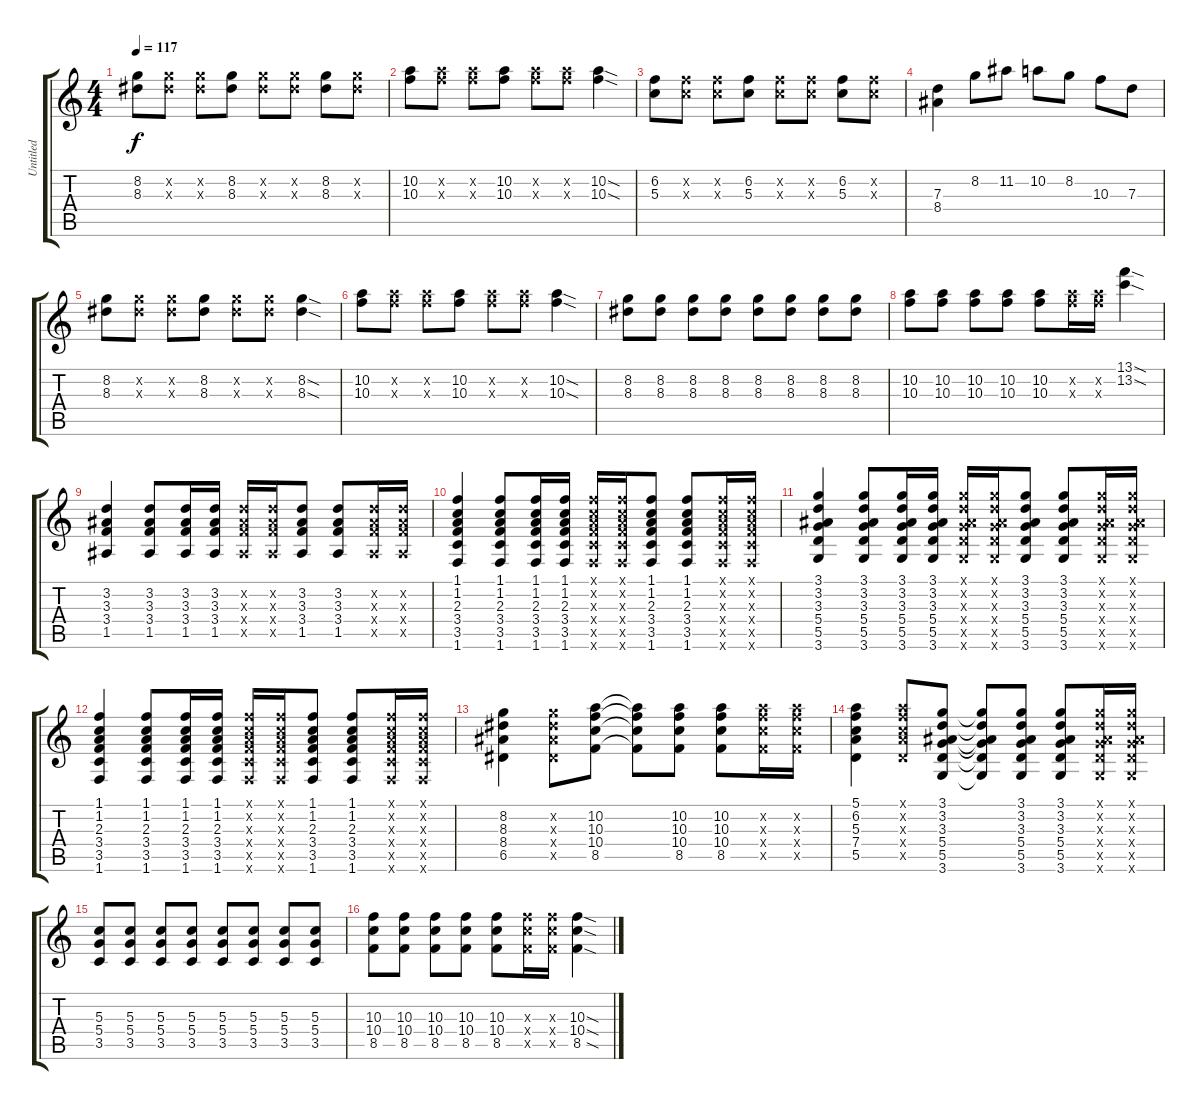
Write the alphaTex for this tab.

\track ("Untitled" "Untitled") {instrument distortionguitar}
\staff {score tabs}
\tuning (E4 B3 G3 D3 A2 E2) {hide}
\ts (4 4)
\tempo 117
\clef g2
\ks c
(8.2 8.3).8{dy f} (8.2{x} 8.3{x}).8 (8.2{x} 8.3{x}).8 (8.2 8.3).8 (8.2{x} 8.3{x}).8 (8.2{x} 8.3{x}).8 (8.2 8.3).8 (8.2{x} 8.3{x}).8 |
(10.2 10.3).8 (10.2{x} 10.3{x}).8 (10.2{x} 10.3{x}).8 (10.2 10.3).8 (10.2{x} 10.3{x}).8 (10.2{x} 10.3{x}).8 (10.2{sod} 10.3{sod}).4 |
(6.2 5.3).8 (6.2{x} 5.3{x}).8 (6.2{x} 5.3{x}).8 (6.2 5.3).8 (6.2{x} 5.3{x}).8 (6.2{x} 5.3{x}).8 (6.2 5.3).8 (6.2{x} 5.3{x}).8 |
(7.3 8.4).4 8.2.8 11.2.8 10.2.8 8.2.8 10.3.8 7.3.8 |
(8.2 8.3).8 (8.2{x} 8.3{x}).8 (8.2{x} 8.3{x}).8 (8.2 8.3).8 (8.2{x} 8.3{x}).8 (8.2{x} 8.3{x}).8 (8.2{sod} 8.3{sod}).4 |
(10.2 10.3).8 (10.2{x} 10.3{x}).8 (10.2{x} 10.3{x}).8 (10.2 10.3).8 (10.2{x} 10.3{x}).8 (10.2{x} 10.3{x}).8 (10.2{sod} 10.3{sod}).4 |
(8.2 8.3).8 (8.2 8.3).8 (8.2 8.3).8 (8.2 8.3).8 (8.2 8.3).8 (8.2 8.3).8 (8.2 8.3).8 (8.2 8.3).8 |
(10.2 10.3).8 (10.2 10.3).8 (10.2 10.3).8 (10.2 10.3).8 (10.2 10.3).8 (10.2{x} 10.3{x}).16 (10.2{x} 10.3{x}).16 (13.1{sod} 13.2{sod}).4 |
(3.2 3.3 3.4 1.5).4 (3.2 3.3 3.4 1.5).8 (3.2 3.3 3.4 1.5).16 (3.2 3.3 3.4 1.5).16 (3.2{x} 3.3{x} 3.4{x} 1.5{x}).16 (3.2{x} 3.3{x} 3.4{x} 1.5{x}).16 (3.2 3.3 3.4 1.5).8 (3.2 3.3 3.4 1.5).8 (3.2{x} 3.3{x} 3.4{x} 1.5{x}).16 (3.2{x} 3.3{x} 3.4{x} 1.5{x}).16 |
(1.1 1.2 2.3 3.4 3.5 1.6).4 (1.1 1.2 2.3 3.4 3.5 1.6).8 (1.1 1.2 2.3 3.4 3.5 1.6).16 (1.1 1.2 2.3 3.4 3.5 1.6).16 (1.1{x} 1.2{x} 2.3{x} 3.4{x} 3.5{x} 1.6{x}).16 (1.1{x} 1.2{x} 2.3{x} 3.4{x} 3.5{x} 1.6{x}).16 (1.1 1.2 2.3 3.4 3.5 1.6).8 (1.1 1.2 2.3 3.4 3.5 1.6).8 (1.1{x} 1.2{x} 2.3{x} 3.4{x} 3.5{x} 1.6{x}).16 (1.1{x} 1.2{x} 2.3{x} 3.4{x} 3.5{x} 1.6{x}).16 |
(3.1 3.2 3.3 5.4 5.5 3.6).4 (3.1 3.2 3.3 5.4 5.5 3.6).8 (3.1 3.2 3.3 5.4 5.5 3.6).16 (3.1 3.2 3.3 5.4 5.5 3.6).16 (3.1{x} 3.2{x} 3.3{x} 5.4{x} 5.5{x} 3.6{x}).16 (3.1{x} 3.2{x} 3.3{x} 5.4{x} 5.5{x} 3.6{x}).16 (3.1 3.2 3.3 5.4 5.5 3.6).8 (3.1 3.2 3.3 5.4 5.5 3.6).8 (3.1{x} 3.2{x} 3.3{x} 5.4{x} 5.5{x} 3.6{x}).16 (3.1{x} 3.2{x} 3.3{x} 5.4{x} 5.5{x} 3.6{x}).16 |
(1.1 1.2 2.3 3.4 3.5 1.6).4 (1.1 1.2 2.3 3.4 3.5 1.6).8 (1.1 1.2 2.3 3.4 3.5 1.6).16 (1.1 1.2 2.3 3.4 3.5 1.6).16 (1.1{x} 1.2{x} 2.3{x} 3.4{x} 3.5{x} 1.6{x}).16 (1.1{x} 1.2{x} 2.3{x} 3.4{x} 3.5{x} 1.6{x}).16 (1.1 1.2 2.3 3.4 3.5 1.6).8 (1.1 1.2 2.3 3.4 3.5 1.6).8 (1.1{x} 1.2{x} 2.3{x} 3.4{x} 3.5{x} 1.6{x}).16 (1.1{x} 1.2{x} 2.3{x} 3.4{x} 3.5{x} 1.6{x}).16 |
(8.2 8.3 8.4 6.5).4 (8.2{x} 8.3{x} 8.4{x} 6.5{x}).8 (10.2 10.3 10.4 8.5).8 (10.2{t} 10.3{t} 10.4{t} 8.5{t}).8 (10.2 10.3 10.4 8.5).8 (10.2 10.3 10.4 8.5).8 (10.2{x} 10.3{x} 10.4{x} 8.5{x}).16 (10.2{x} 10.3{x} 10.4{x} 8.5{x}).16 |
(5.1 6.2 5.3 7.4 5.5).4 (5.1{x} 6.2{x} 5.3{x} 7.4{x} 5.5{x}).8 (3.1 3.2 3.3 5.4 5.5 3.6).8 (3.1{t} 3.2{t} 3.3{t} 5.4{t} 5.5{t} 3.6{t}).8 (3.1 3.2 3.3 5.4 5.5 3.6).8 (3.1 3.2 3.3 5.4 5.5 3.6).8 (3.1{x} 3.2{x} 3.3{x} 5.4{x} 5.5{x} 3.6{x}).16 (3.1{x} 3.2{x} 3.3{x} 5.4{x} 5.5{x} 3.6{x}).16 |
(5.3 5.4 3.5).8 (5.3 5.4 3.5).8 (5.3 5.4 3.5).8 (5.3 5.4 3.5).8 (5.3 5.4 3.5).8 (5.3 5.4 3.5).8 (5.3 5.4 3.5).8 (5.3 5.4 3.5).8 |
(10.3 10.4 8.5).8 (10.3 10.4 8.5).8 (10.3 10.4 8.5).8 (10.3 10.4 8.5).8 (10.3 10.4 8.5).8 (10.3{x} 10.4{x} 8.5{x}).16 (10.3{x} 10.4{x} 8.5{x}).16 (10.3{sod} 10.4{sod} 8.5{sod}).4
